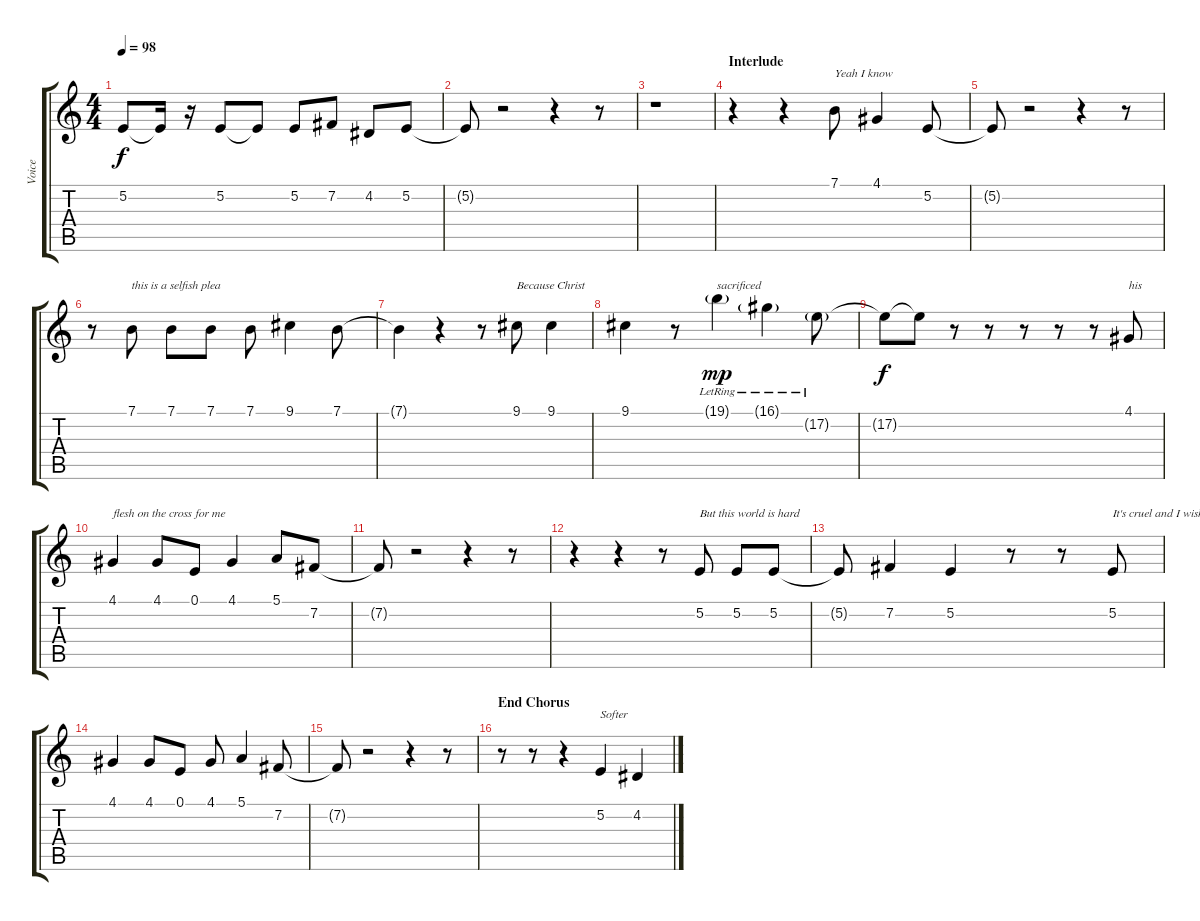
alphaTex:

\track ("Voice" "Voice") {instrument englishhorn}
\staff {score tabs}
\tuning (E4 B3 G3 D3 A2 E2) {hide}
\ts (4 4)
\tempo 98
\clef g2
\ks c
5.2.8{dy f} 5.2{t}.16 r.16 5.2.8 5.2{t}.8 5.2.8 7.2.8 4.2.8 5.2.8 |
5.2{t}.8 r.2 r.4 r.8 |
r.1 |
\section ("" "Interlude")
r.4 r.4 7.1.8{txt "Yeah I know"} 4.1.4 5.2.8 |
5.2{t}.8 r.2 r.4 r.8 |
r.8 7.1.8{txt "this is a selfish plea"} 7.1.8 7.1.8 7.1.8 9.1.4 7.1.8 |
7.1{t}.4 r.4 r.8 9.1.8{txt "Because Christ "} 9.1.4 |
9.1.4 r.8 19.1{g lr}.4{txt "sacrificed " dy mp} 16.1{g lr}.4 17.2{g lr}.8 |
17.2{t}.8{dy f} 17.2{t}.8 r.8 r.8 r.8 r.8 r.8 4.1.8{txt "his "} |
4.1.4{txt "flesh on the cross for me"} 4.1.8 0.1.8 4.1.4 5.1.8 7.2.8 |
7.2{t}.8 r.2 r.4 r.8 |
r.4 r.4 r.8 5.2.8{txt "But this world is hard"} 5.2.8 5.2.8 |
5.2{t}.8 7.2.4 5.2.4 r.8 r.8 5.2.8{txt "It's cruel and I wish it could be..."} |
4.1.4 4.1.8 0.1.8 4.1.8 5.1.4 7.2.8 |
7.2{t}.8 r.2 r.4 r.8 |
\section ("" "End Chorus")
r.8 r.8 r.4 5.2.4{txt "Softer"} 4.2.4
